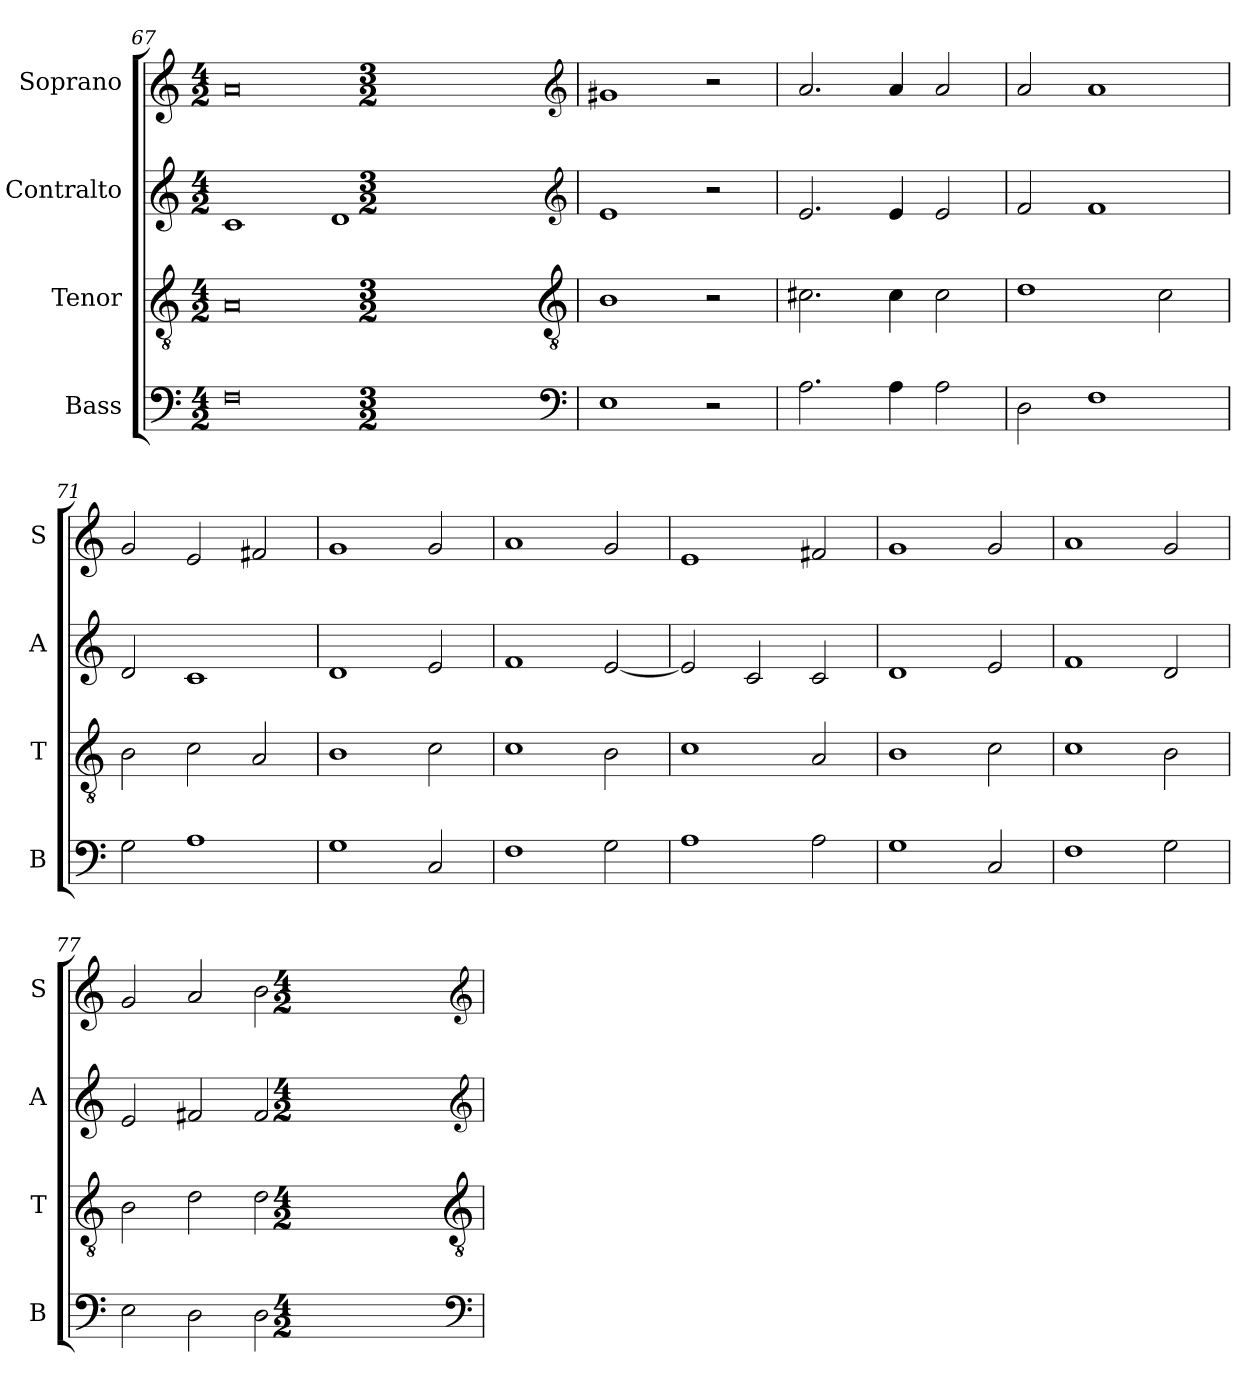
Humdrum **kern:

**kern	**kern	**kern	**kern
*part4	*part3	*part2	*part1
*staff4	*staff3	*staff2	*staff1
*I"Bass	*I"Tenor	*I"Contralto	*I"Soprano
*I'B	*I'T	*I'A	*I'S
*clefF4	*clefGv2	*clefG2	*clefG2
*k[]	*k[]	*k[]	*k[]
*E:phr	*E:phr	*E:phr	*E:phr
*M4/2	*M4/2	*M4/2	*M4/2
=67	=67	=67	=67
0F	0A	1c	0a
.	.	1d	.
*clefF4	*clefGv2	*clefG2	*clefG2
*k[]	*k[]	*k[]	*k[]
*E:phr	*E:phr	*E:phr	*E:phr
*M3/2	*M3/2	*M3/2	*M3/2
=68	=68	=68	=68
1E	1B	1e	1g#X
2r	2r	2r	2r
=69	=69	=69	=69
2.A	2.c#X	2.e	2.a
4A	4c#	4e	4a
2A	2c#	2e	2a
=70	=70	=70	=70
2D	1d	2f	2a
1F	.	1f	1a
.	2c	.	.
=71	=71	=71	=71
2G	2B	2d	2g
1A	2c	1c	2e
.	2A	.	2f#X
=72	=72	=72	=72
1G	1B	1d	1g
2C	2c	2e	2g
=73	=73	=73	=73
1F	1c	1f	1a
2G	2B	[2e	2g
=74	=74	=74	=74
1A	1c	2e]	1e
.	.	2c	.
2A	2A	2c	2f#X
=75	=75	=75	=75
1G	1B	1d	1g
2C	2c	2e	2g
=76	=76	=76	=76
1F	1c	1f	1a
2G	2B	2d	2g
=77	=77	=77	=77
2E	2B	2e	2g
2D	2d	2f#X	2a
2D	2d	2f#	2b
*clefF4	*clefGv2	*clefG2	*clefG2
*k[]	*k[]	*k[]	*k[]
*E:phr	*E:phr	*E:phr	*E:phr
*M4/2	*M4/2	*M4/2	*M4/2
=	=	=	=
*-	*-	*-	*-
